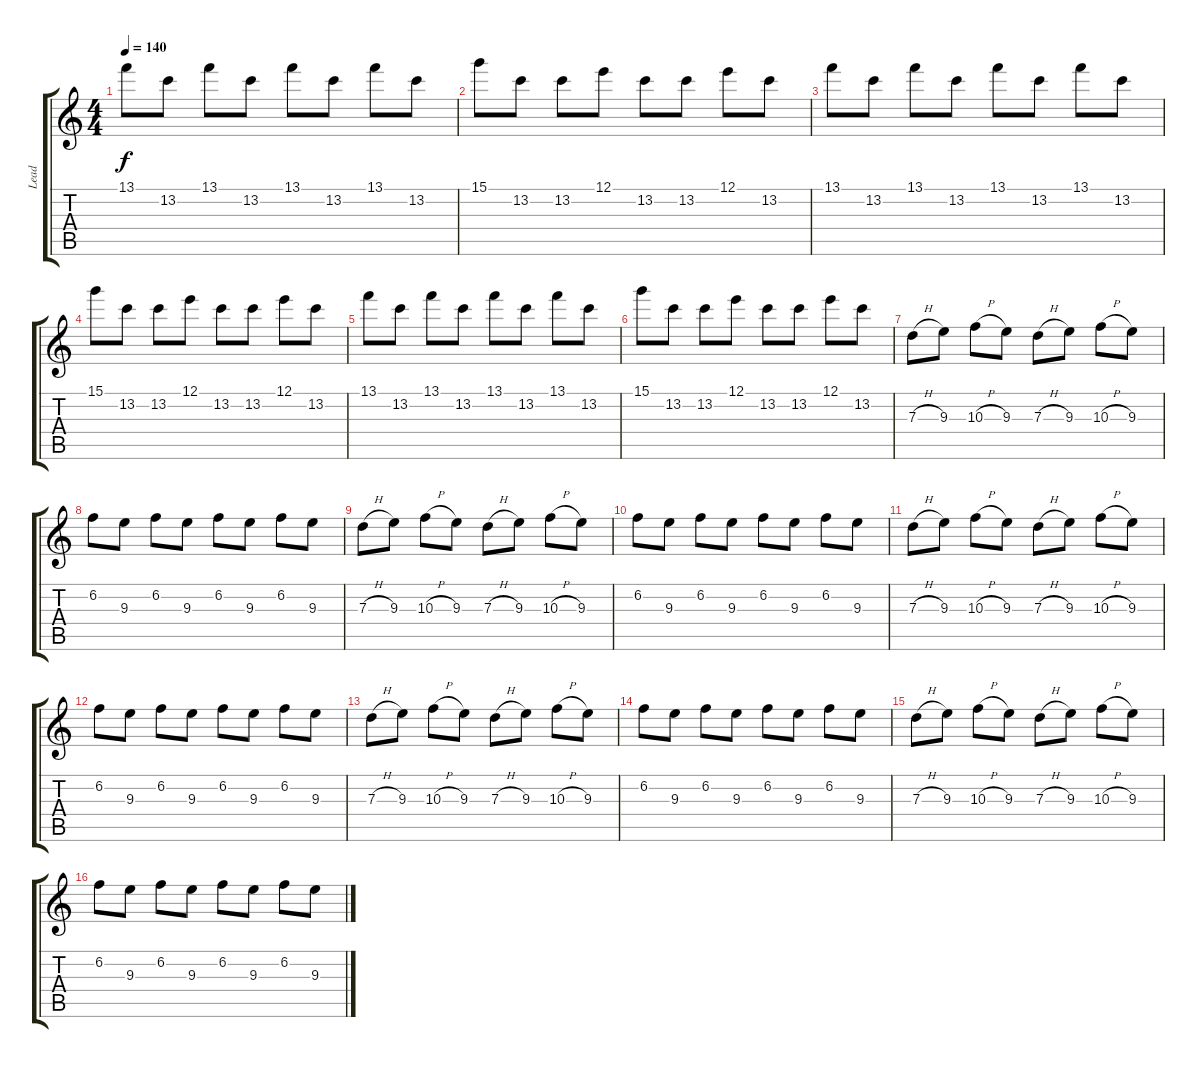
\track ("Lead" "Lead") {instrument distortionguitar}
\staff {score tabs}
\tuning (E4 B3 G3 D3 A2 D2) {hide}
\ts (4 4)
\tempo 140
\clef g2
\ks c
13.1.8{dy f} 13.2.8 13.1.8 13.2.8 13.1.8 13.2.8 13.1.8 13.2.8 |
15.1.8 13.2.8 13.2.8 12.1.8 13.2.8 13.2.8 12.1.8 13.2.8 |
13.1.8 13.2.8 13.1.8 13.2.8 13.1.8 13.2.8 13.1.8 13.2.8 |
15.1.8 13.2.8 13.2.8 12.1.8 13.2.8 13.2.8 12.1.8 13.2.8 |
13.1.8 13.2.8 13.1.8 13.2.8 13.1.8 13.2.8 13.1.8 13.2.8 |
15.1.8 13.2.8 13.2.8 12.1.8 13.2.8 13.2.8 12.1.8 13.2.8 |
7.3{h}.8 9.3.8 10.3{h}.8 9.3.8 7.3{h}.8 9.3.8 10.3{h}.8 9.3.8 |
6.2.8 9.3.8 6.2.8 9.3.8 6.2.8 9.3.8 6.2.8 9.3.8 |
7.3{h}.8 9.3.8 10.3{h}.8 9.3.8 7.3{h}.8 9.3.8 10.3{h}.8 9.3.8 |
6.2.8 9.3.8 6.2.8 9.3.8 6.2.8 9.3.8 6.2.8 9.3.8 |
7.3{h}.8 9.3.8 10.3{h}.8 9.3.8 7.3{h}.8 9.3.8 10.3{h}.8 9.3.8 |
6.2.8 9.3.8 6.2.8 9.3.8 6.2.8 9.3.8 6.2.8 9.3.8 |
7.3{h}.8 9.3.8 10.3{h}.8 9.3.8 7.3{h}.8 9.3.8 10.3{h}.8 9.3.8 |
6.2.8 9.3.8 6.2.8 9.3.8 6.2.8 9.3.8 6.2.8 9.3.8 |
7.3{h}.8 9.3.8 10.3{h}.8 9.3.8 7.3{h}.8 9.3.8 10.3{h}.8 9.3.8 |
6.2.8 9.3.8 6.2.8 9.3.8 6.2.8 9.3.8 6.2.8 9.3.8
